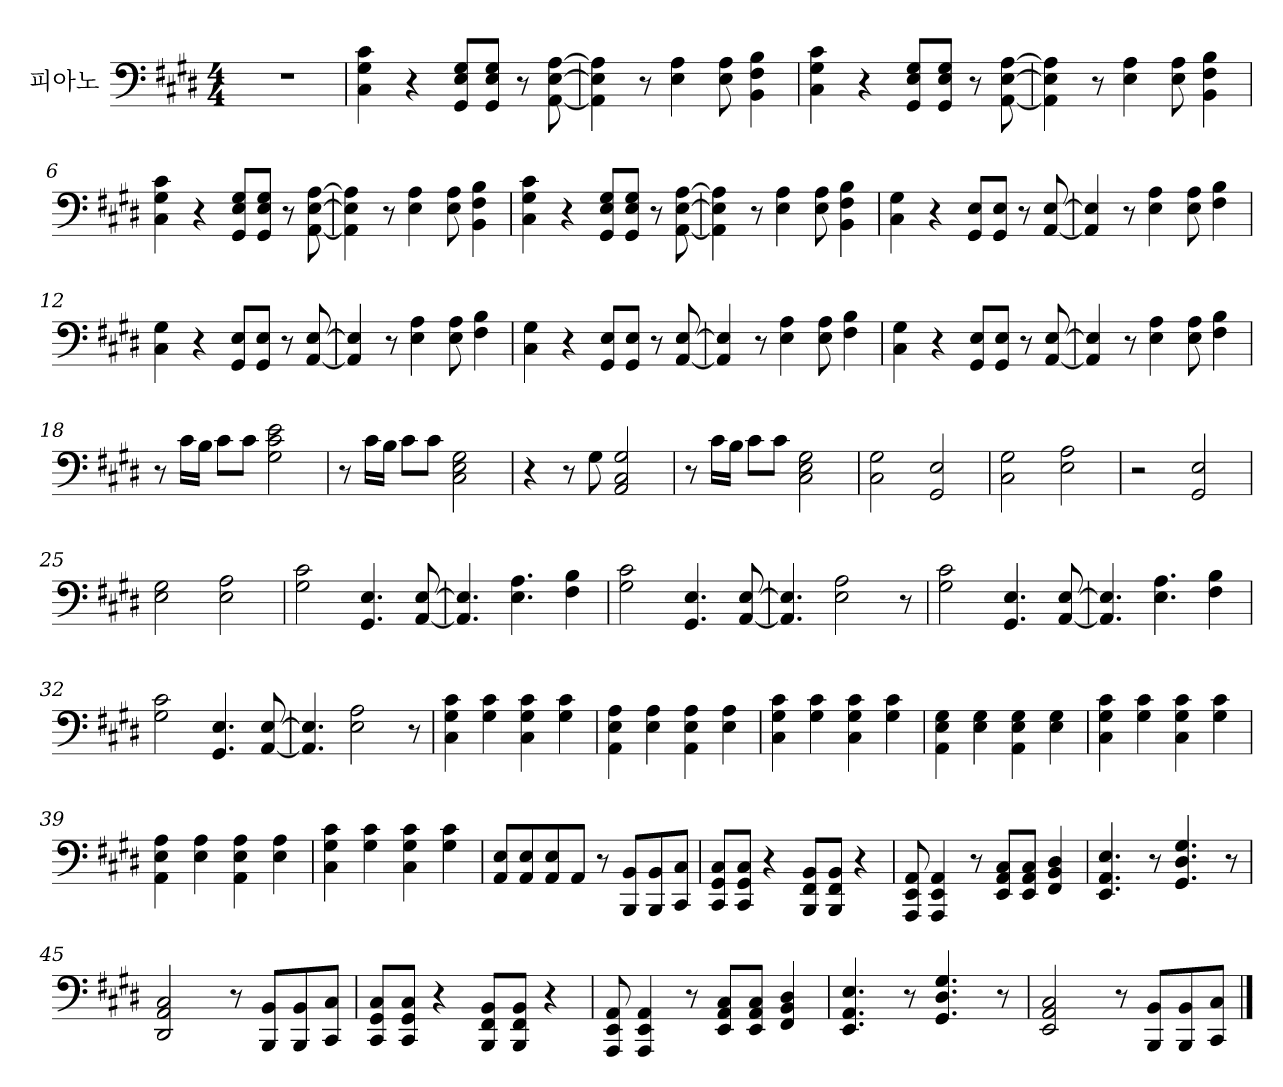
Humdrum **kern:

**kern
*part1
*staff1
*I"피아노
*clefF4
*k[f#c#g#d#]
*M4/4
*MM130
=1
1r
=2
4C#\ 4G#\ 4c#\
4r
8GG#/ 8E/ 8G#/L
8GG#/ 8E/ 8G#/J
8r
[8AA\ [8E\ [8A\
=3
4AA\] 4E\] 4A\]
8r
4E\ 4A\
8E\ 8A\
4BB\ 4F#\ 4B\
=4
4C#\ 4G#\ 4c#\
4r
8GG#/ 8E/ 8G#/L
8GG#/ 8E/ 8G#/J
8r
[8AA\ [8E\ [8A\
=5
4AA\] 4E\] 4A\]
8r
4E\ 4A\
8E\ 8A\
4BB\ 4F#\ 4B\
=6
4C#\ 4G#\ 4c#\
4r
8GG#/ 8E/ 8G#/L
8GG#/ 8E/ 8G#/J
8r
[8AA\ [8E\ [8A\
=7
4AA\] 4E\] 4A\]
8r
4E\ 4A\
8E\ 8A\
4BB\ 4F#\ 4B\
=8
4C#\ 4G#\ 4c#\
4r
8GG#/ 8E/ 8G#/L
8GG#/ 8E/ 8G#/J
8r
[8AA\ [8E\ [8A\
=9
4AA\] 4E\] 4A\]
8r
4E\ 4A\
8E\ 8A\
4BB\ 4F#\ 4B\
=10
4C#\ 4G#\
4r
8GG#/ 8E/L
8GG#/ 8E/J
8r
[8AA/ [8E/
=11
4AA/] 4E/]
8r
4E\ 4A\
8E\ 8A\
4F#\ 4B\
=12
4C#\ 4G#\
4r
8GG#/ 8E/L
8GG#/ 8E/J
8r
[8AA/ [8E/
=13
4AA/] 4E/]
8r
4E\ 4A\
8E\ 8A\
4F#\ 4B\
=14
4C#\ 4G#\
4r
8GG#/ 8E/L
8GG#/ 8E/J
8r
[8AA/ [8E/
=15
4AA/] 4E/]
8r
4E\ 4A\
8E\ 8A\
4F#\ 4B\
=16
4C#\ 4G#\
4r
8GG#/ 8E/L
8GG#/ 8E/J
8r
[8AA/ [8E/
=17
4AA/] 4E/]
8r
4E\ 4A\
8E\ 8A\
4F#\ 4B\
=18
8r
16c#\LL
16B\JJ
8c#\L
8c#\J
2G#\ 2c#\ 2e\
=19
8r
16c#\LL
16B\JJ
8c#\L
8c#\J
2C#\ 2E\ 2G#\
=20
4r
8r
8G#\
2AA/ 2C#/ 2G#/
=21
8r
16c#\LL
16B\JJ
8c#\L
8c#\J
2C#\ 2E\ 2G#\
=22
2C#\ 2G#\
2GG#/ 2E/
=23
2C#\ 2G#\
2E\ 2A\
=24
2r
2GG#/ 2E/
=25
2E\ 2G#\
2E\ 2A\
=26
2G#\ 2c#\
4.GG#/ 4.E/
[8AA/ [8E/
=27
4.AA/] 4.E/]
4.E\ 4.A\
4F#\ 4B\
=28
2G#\ 2c#\
4.GG#/ 4.E/
[8AA/ [8E/
=29
4.AA/] 4.E/]
2E\ 2A\
8r
=30
2G#\ 2c#\
4.GG#/ 4.E/
[8AA/ [8E/
=31
4.AA/] 4.E/]
4.E\ 4.A\
4F#\ 4B\
=32
2G#\ 2c#\
4.GG#/ 4.E/
[8AA/ [8E/
=33
4.AA/] 4.E/]
2E\ 2A\
8r
=34
4C#\ 4G#\ 4c#\
4G#\ 4c#\
4C#\ 4G#\ 4c#\
4G#\ 4c#\
=35
4AA\ 4E\ 4A\
4E\ 4A\
4AA\ 4E\ 4A\
4E\ 4A\
=36
4C#\ 4G#\ 4c#\
4G#\ 4c#\
4C#\ 4G#\ 4c#\
4G#\ 4c#\
=37
4AA\ 4E\ 4G#\
4E\ 4G#\
4AA\ 4E\ 4G#\
4E\ 4G#\
=38
4C#\ 4G#\ 4c#\
4G#\ 4c#\
4C#\ 4G#\ 4c#\
4G#\ 4c#\
=39
4AA\ 4E\ 4A\
4E\ 4A\
4AA\ 4E\ 4A\
4E\ 4A\
=40
4C#\ 4G#\ 4c#\
4G#\ 4c#\
4C#\ 4G#\ 4c#\
4G#\ 4c#\
=41
8AA/ 8E/L
8AA/ 8E/
8AA/ 8E/
8AA/J
8r
8BBB/ 8BB/L
8BBB/ 8BB/
8CC#/ 8C#/J
=42
8CC#/ 8GG#/ 8C#/L
8CC#/ 8GG#/ 8C#/J
4r
8BBB/ 8FF#/ 8BB/L
8BBB/ 8FF#/ 8BB/J
4r
=43
8AAA/ 8EE/ 8AA/
4AAA/ 4EE/ 4AA/
8r
8EE/ 8AA/ 8C#/L
8EE/ 8AA/ 8C#/J
4FF#/ 4BB/ 4D#/
=44
4.EE/ 4.AA/ 4.E/
8r
4.GG#/ 4.D#/ 4.G#/
8r
=45
2DD#/ 2AA/ 2C#/
8r
8BBB/ 8BB/L
8BBB/ 8BB/
8CC#/ 8C#/J
=46
8CC#/ 8GG#/ 8C#/L
8CC#/ 8GG#/ 8C#/J
4r
8BBB/ 8FF#/ 8BB/L
8BBB/ 8FF#/ 8BB/J
4r
=47
8AAA/ 8EE/ 8AA/
4AAA/ 4EE/ 4AA/
8r
8EE/ 8AA/ 8C#/L
8EE/ 8AA/ 8C#/J
4FF#/ 4BB/ 4D#/
=48
4.EE/ 4.AA/ 4.E/
8r
4.GG#/ 4.D#/ 4.G#/
8r
=49
2EE/ 2AA/ 2C#/
8r
8BBB/ 8BB/L
8BBB/ 8BB/
8CC#/ 8C#/J
==
*-
